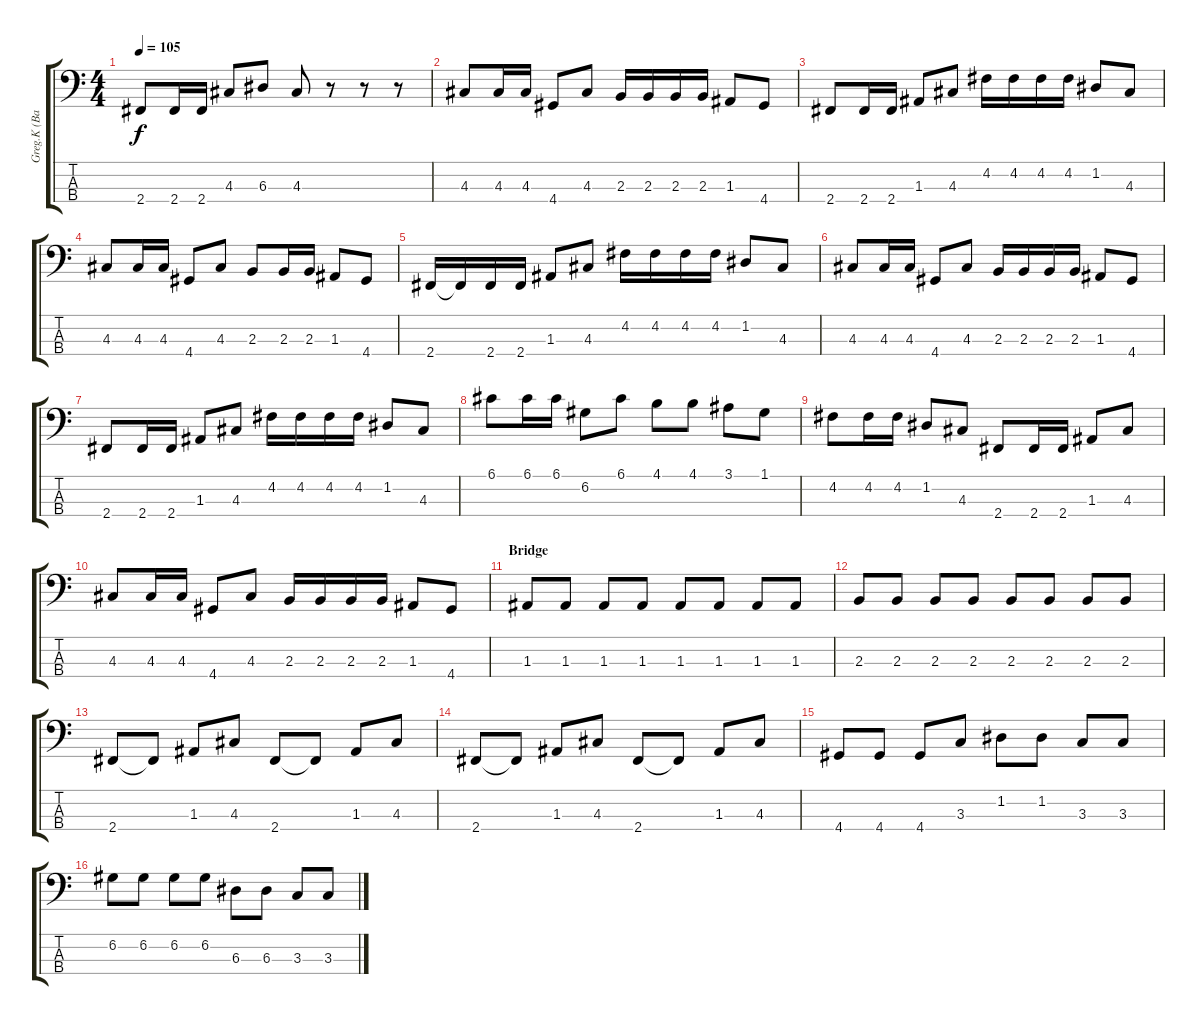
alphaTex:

\track ("Greg.K (Bass)" "Greg.K (Ba") {instrument electricbasspick}
\staff {score tabs}
\tuning (G2 D2 A1 E1) {hide}
\ts (4 4)
\tempo 105
\clef f4
\ks c
2.4.8{dy f} 2.4.16 2.4.16 4.3.8 6.3.8 4.3.8 r.8 r.8 r.8 |
4.3.8 4.3.16 4.3.16 4.4.8 4.3.8 2.3.16 2.3.16 2.3.16 2.3.16 1.3.8 4.4.8 |
2.4.8 2.4.16 2.4.16 1.3.8 4.3.8 4.2.16 4.2.16 4.2.16 4.2.16 1.2.8 4.3.8 |
4.3.8 4.3.16 4.3.16 4.4.8 4.3.8 2.3.8 2.3.16 2.3.16 1.3.8 4.4.8 |
2.4.16 2.4{t}.16 2.4.16 2.4.16 1.3.8 4.3.8 4.2.16 4.2.16 4.2.16 4.2.16 1.2.8 4.3.8 |
4.3.8 4.3.16 4.3.16 4.4.8 4.3.8 2.3.16 2.3.16 2.3.16 2.3.16 1.3.8 4.4.8 |
2.4.8 2.4.16 2.4.16 1.3.8 4.3.8 4.2.16 4.2.16 4.2.16 4.2.16 1.2.8 4.3.8 |
6.1.8 6.1.16 6.1.16 6.2.8 6.1.8 4.1.8 4.1.8 3.1.8 1.1.8 |
4.2.8 4.2.16 4.2.16 1.2.8 4.3.8 2.4.8 2.4.16 2.4.16 1.3.8 4.3.8 |
4.3.8 4.3.16 4.3.16 4.4.8 4.3.8 2.3.16 2.3.16 2.3.16 2.3.16 1.3.8 4.4.8 |
\section ("" "Bridge")
1.3.8 1.3.8 1.3.8 1.3.8 1.3.8 1.3.8 1.3.8 1.3.8 |
2.3.8 2.3.8 2.3.8 2.3.8 2.3.8 2.3.8 2.3.8 2.3.8 |
2.4.8 2.4{t}.8 1.3.8 4.3.8 2.4.8 2.4{t}.8 1.3.8 4.3.8 |
2.4.8 2.4{t}.8 1.3.8 4.3.8 2.4.8 2.4{t}.8 1.3.8 4.3.8 |
4.4.8 4.4.8 4.4.8 3.3.8 1.2.8 1.2.8 3.3.8 3.3.8 |
6.2.8 6.2.8 6.2.8 6.2.8 6.3.8 6.3.8 3.3.8 3.3.8
